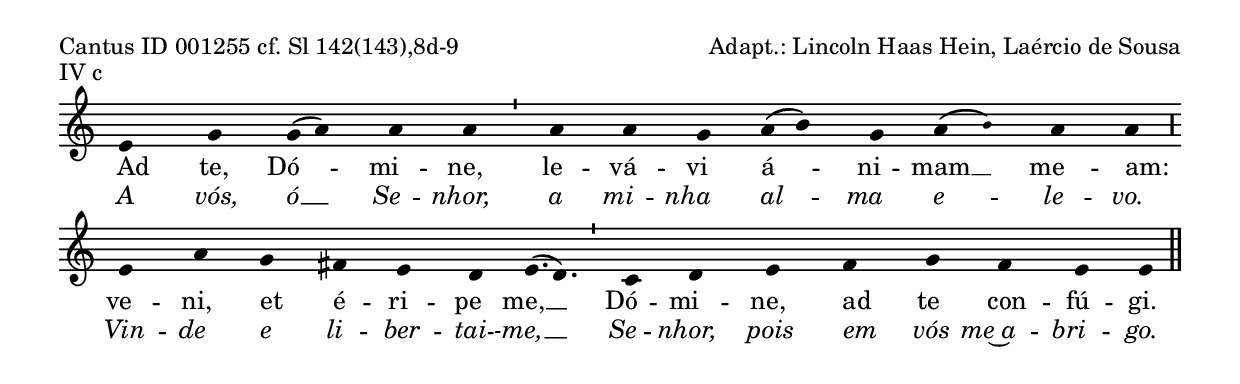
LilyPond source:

\version "2.24.1"

\include "gregorian.ly"
\include "../../../modules/lilypond/neums.ily"
\include "../../../modules/lilypond/layout.ily"
\include "../../../modules/lilypond/lyrics.ily"
\include "../../../modules/lilypond/symbols.ily"

antiphonChant = \relative c'' {
  \AntiphonSignature
  \C a c \CC c d \C d d
  \divisioMinima
  d d c \CC d e \C c \CL d e \C d d
  \divisioMaior \break
  a d c b a g \EE a g
  \divisioMinima
  \C f g a bes c bes a a
  \finalis
}

antiphonLyrics = \lyricmode {
  Ad te, Dó -- mi -- ne, le -- vá -- vi á -- ni -- mam __ me -- am:
  ve -- ni, et é -- ri -- pe me, __ Dó -- mi -- ne, ad te con -- fú -- gi.
}

antiphonLyricsPt = \lyricmode {
  \AltLyrics
  A vós, ó __ Se -- nhor, a mi -- nha al -- ma e -- le -- vo.
  Vin -- de e li -- ber -- tai -- -me, __ Se -- nhor, pois em vós me~a -- bri -- go.
}

\GregorianTranscriptionLayout

\header {
  meter = "Cantus ID 001255 cf. Sl 142(143),8d-9"
  arranger = "Adapt.: Lincoln Haas Hein, Laércio de Sousa"
}

\score {
  \header {
    piece = "IV c"
  }

  \new GregorianTranscriptionStaff <<
    \new GregorianTranscriptionVoice = "antiphon" {
      \transpose c g, \antiphonChant
    }

    \new GregorianTranscriptionLyrics \lyricsto "antiphon" \antiphonLyrics
    \new GregorianTranscriptionLyrics \lyricsto "antiphon" \antiphonLyricsPt
  >>
}